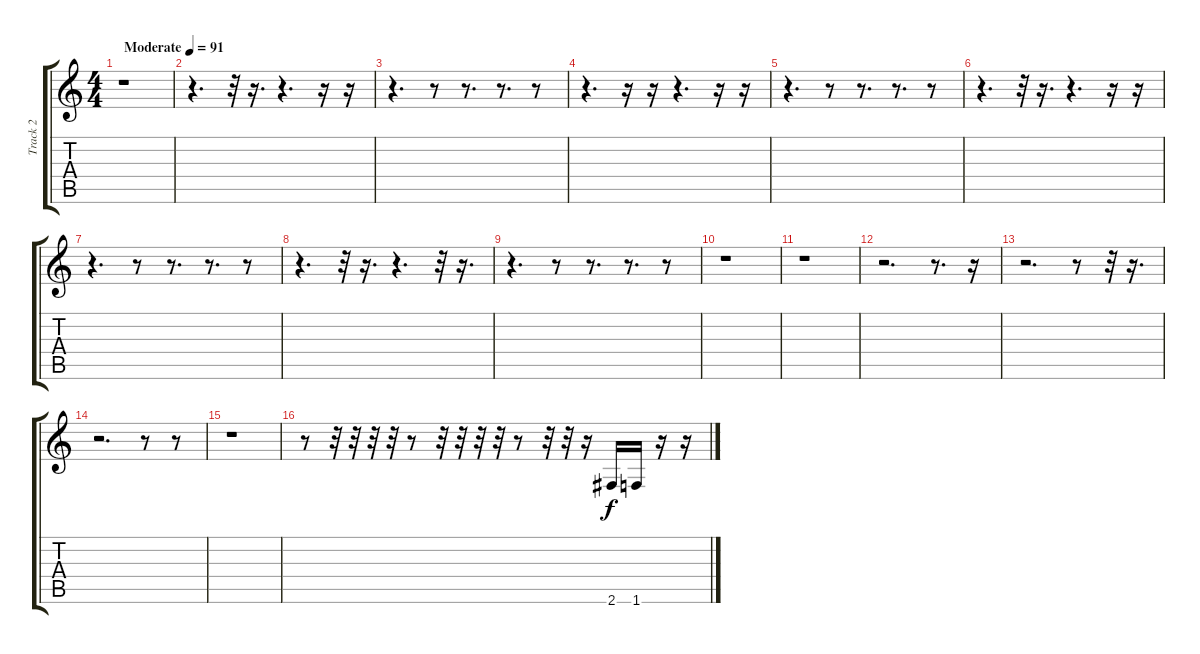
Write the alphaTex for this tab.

\track ("Track 2" "Track 2") {instrument fretlessbass}
\staff {score tabs}
\tuning (E4 B3 G3 D3 A2 E2) {hide}
\ts (4 4)
\tempo (91 "Moderate")
\clef g2
\ks c
r.1{dy f instrument fretlessbass} |
r.4{d} r.32 r.16{d} r.4{d} r.16 r.16 |
r.4{d} r.8 r.8{d} r.8{d} r.8 |
r.4{d} r.16 r.16 r.4{d} r.16 r.16 |
r.4{d} r.8 r.8{d} r.8{d} r.8 |
r.4{d} r.32 r.16{d} r.4{d} r.16 r.16 |
r.4{d} r.8 r.8{d} r.8{d} r.8 |
r.4{d} r.32 r.16{d} r.4{d} r.32 r.16{d} |
r.4{d} r.8 r.8{d} r.8{d} r.8 |
r.1 |
r.1 |
r.2{d} r.8{d} r.16 |
r.2{d} r.8 r.32 r.16{d} |
r.2{d} r.8 r.8 |
r.1 |
r.8 r.32 r.32 r.32 r.32 r.8 r.32 r.32 r.32 r.32 r.8 r.32 r.32 r.16 2.6.16 1.6.16 r.16 r.16
